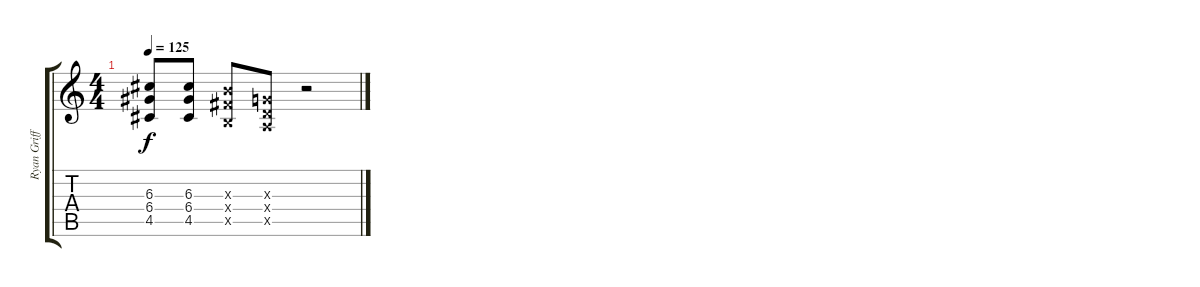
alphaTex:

\track ("Ryan Griffiths" "Ryan Griff") {instrument overdrivenguitar}
\staff {score tabs}
\tuning (E4 B3 G3 D3 A2 E2) {hide}
\ts (4 4)
\tempo 125
\clef g2
\ks c
(6.3 6.4 4.5).8{dy f} (6.3 6.4 4.5).8 (4.3{x} 4.4{x} 2.5{x}).8 (0.3{x} 0.4{x} 0.5{x}).8 r.2
